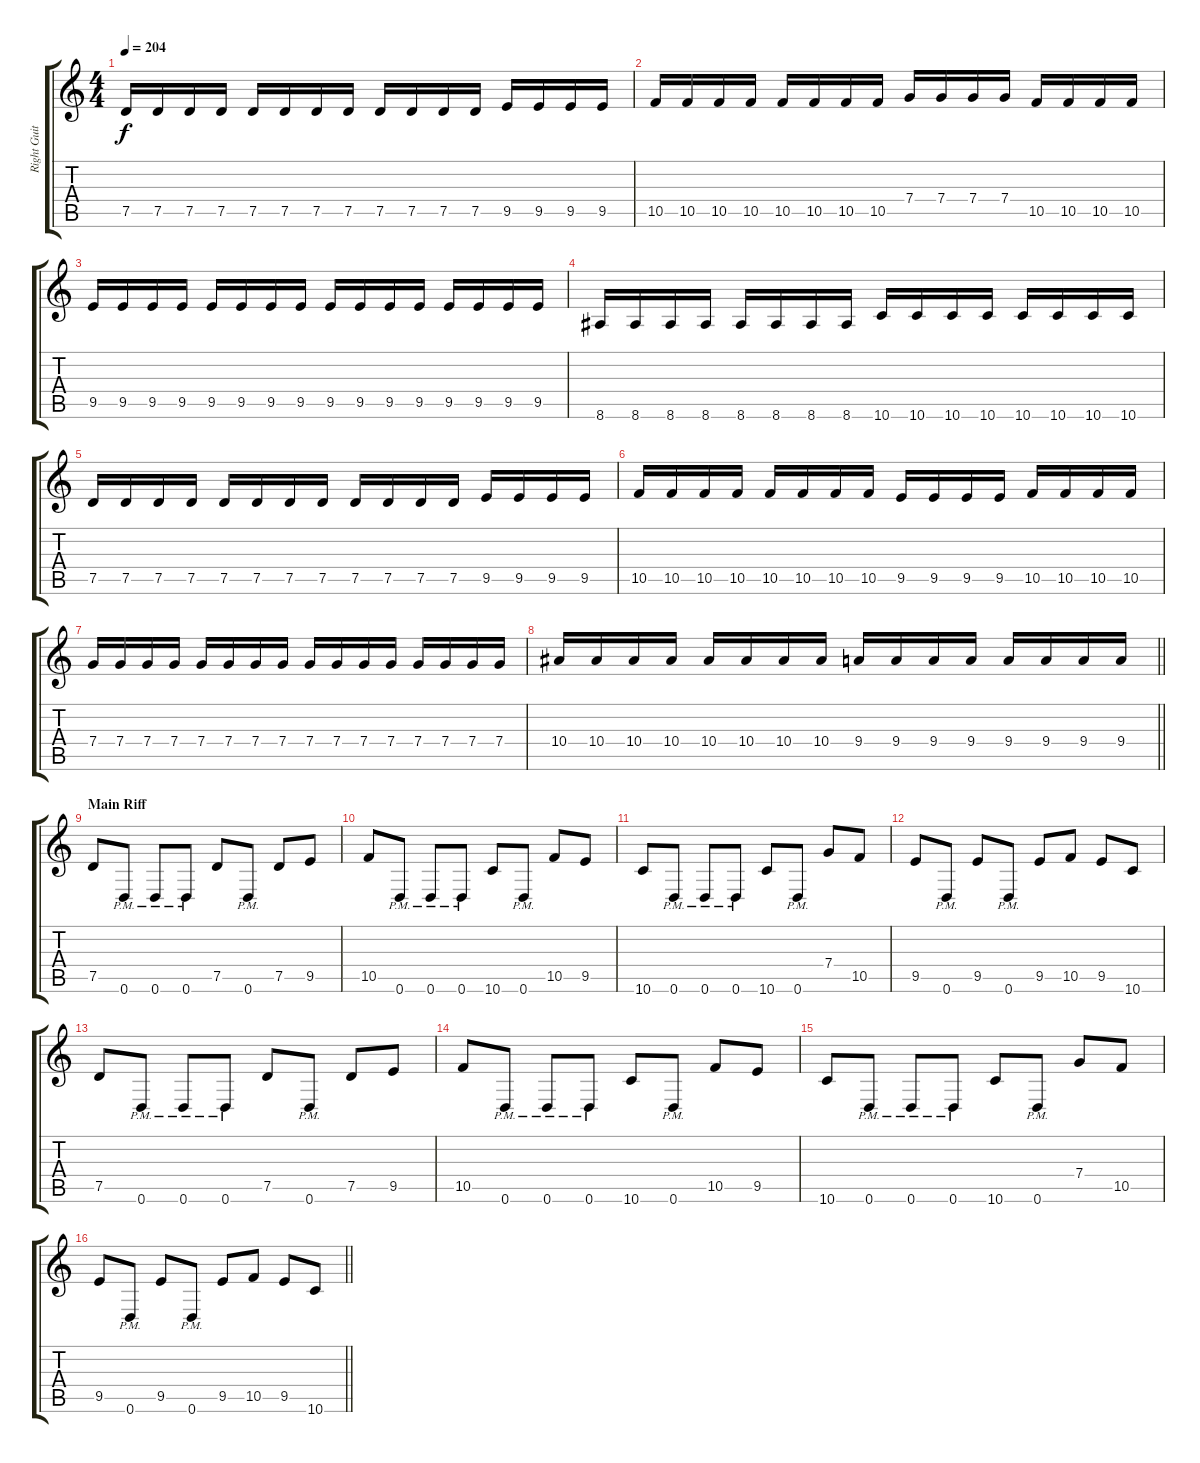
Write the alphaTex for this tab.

\track ("Right Guitar" "Right Guit") {instrument distortionguitar}
\staff {score tabs}
\tuning (D4 A3 F3 C3 G2 D2) {hide}
\ts (4 4)
\tempo 204
\clef g2
\ks c
7.5.16{dy f} 7.5.16 7.5.16 7.5.16 7.5.16 7.5.16 7.5.16 7.5.16 7.5.16 7.5.16 7.5.16 7.5.16 9.5.16 9.5.16 9.5.16 9.5.16 |
10.5.16 10.5.16 10.5.16 10.5.16 10.5.16 10.5.16 10.5.16 10.5.16 7.4.16 7.4.16 7.4.16 7.4.16 10.5.16 10.5.16 10.5.16 10.5.16 |
9.5.16 9.5.16 9.5.16 9.5.16 9.5.16 9.5.16 9.5.16 9.5.16 9.5.16 9.5.16 9.5.16 9.5.16 9.5.16 9.5.16 9.5.16 9.5.16 |
8.6.16 8.6.16 8.6.16 8.6.16 8.6.16 8.6.16 8.6.16 8.6.16 10.6.16 10.6.16 10.6.16 10.6.16 10.6.16 10.6.16 10.6.16 10.6.16 |
7.5.16 7.5.16 7.5.16 7.5.16 7.5.16 7.5.16 7.5.16 7.5.16 7.5.16 7.5.16 7.5.16 7.5.16 9.5.16 9.5.16 9.5.16 9.5.16 |
10.5.16 10.5.16 10.5.16 10.5.16 10.5.16 10.5.16 10.5.16 10.5.16 9.5.16 9.5.16 9.5.16 9.5.16 10.5.16 10.5.16 10.5.16 10.5.16 |
7.4.16 7.4.16 7.4.16 7.4.16 7.4.16 7.4.16 7.4.16 7.4.16 7.4.16 7.4.16 7.4.16 7.4.16 7.4.16 7.4.16 7.4.16 7.4.16 |
\barLineRight lightlight
10.4.16 10.4.16 10.4.16 10.4.16 10.4.16 10.4.16 10.4.16 10.4.16 9.4.16 9.4.16 9.4.16 9.4.16 9.4.16 9.4.16 9.4.16 9.4.16 |
\section ("" "Main Riff")
7.5.8 0.6{pm}.8 0.6{pm}.8 0.6{pm}.8 7.5.8 0.6{pm}.8 7.5.8 9.5.8 |
10.5.8 0.6{pm}.8 0.6{pm}.8 0.6{pm}.8 10.6.8 0.6{pm}.8 10.5.8 9.5.8 |
10.6.8 0.6{pm}.8 0.6{pm}.8 0.6{pm}.8 10.6.8 0.6{pm}.8 7.4.8 10.5.8 |
9.5.8 0.6{pm}.8 9.5.8 0.6{pm}.8 9.5.8 10.5.8 9.5.8 10.6.8 |
7.5.8 0.6{pm}.8 0.6{pm}.8 0.6{pm}.8 7.5.8 0.6{pm}.8 7.5.8 9.5.8 |
10.5.8 0.6{pm}.8 0.6{pm}.8 0.6{pm}.8 10.6.8 0.6{pm}.8 10.5.8 9.5.8 |
10.6.8 0.6{pm}.8 0.6{pm}.8 0.6{pm}.8 10.6.8 0.6{pm}.8 7.4.8 10.5.8 |
\barLineRight lightlight
9.5.8 0.6{pm}.8 9.5.8 0.6{pm}.8 9.5.8 10.5.8 9.5.8 10.6.8
